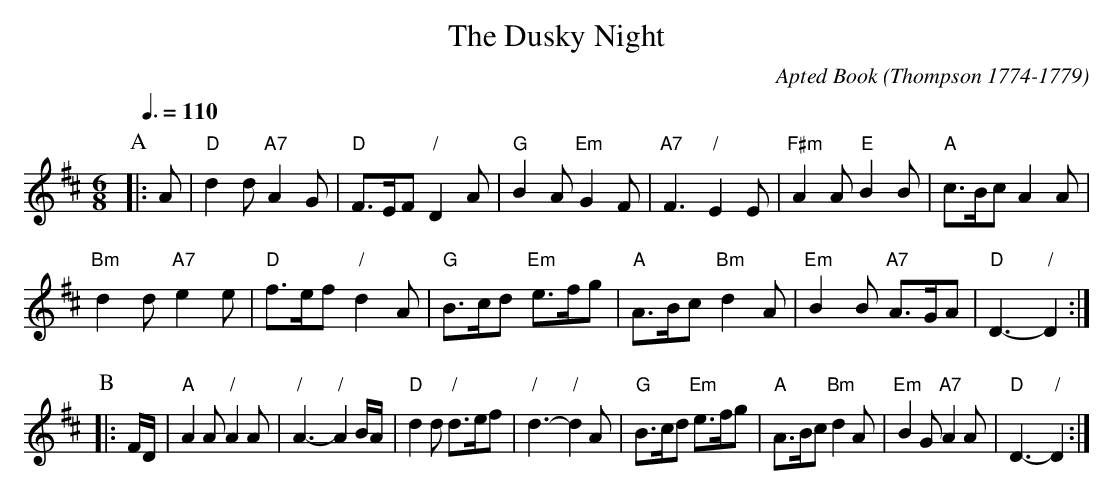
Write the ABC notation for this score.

X:1
T:The Dusky Night
C:Apted Book (Thompson 1774-1779)
Q:3/8=110
M:6/8
L:1/8
K:D
P:A
|: A | "D"d2 d "A7"A2 G | "D"F>EF "/"D2 A | "G"B2 A "Em"G2 F | "A7"F3 "/"E2E | "F#m"A2A "E"B2B | "A"c>Bc A2 A |
"Bm"d2d "A7"e2e | "D"f>ef "/"d2A | "G"B>cd "Em"e>fg | "A"A>Bc "Bm"d2 A | "Em"B2 B "A7"A>GA | "D"D3- "/"D2 :|
P:B
|: F/D/ | "A"A2A "/"A2A | "/"A3- "/"A2B/A/ | "D"d2d "/"d>ef | "/"d3- "/"d2A |\
"G"B>cd "Em"e>fg | "A"A>Bc "Bm"d2 A | "Em"B2G "A7"A2 A | "D"D3- "/"D2 :|
